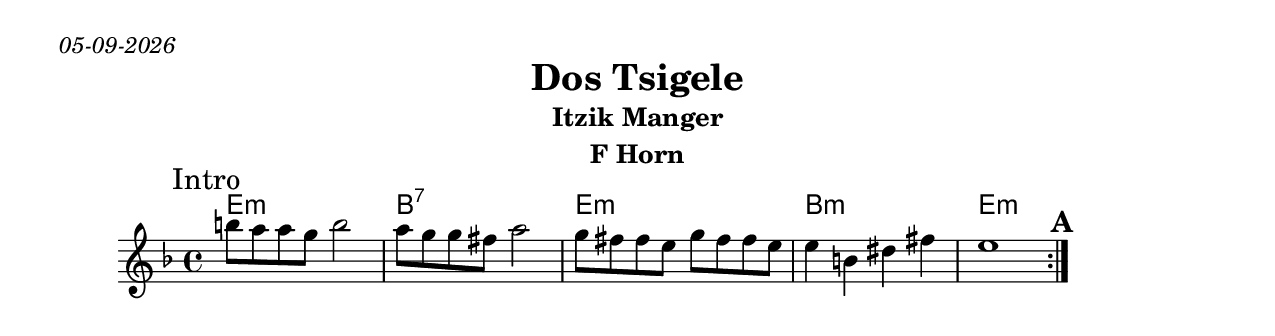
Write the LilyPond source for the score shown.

\version "2.18.0"
\include "english.ly"
\pointAndClickOff
\paper{
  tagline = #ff
  print-all-headers = ##t
  #(set-paper-size "letter")
}
date = #(strftime "%d-%m-%Y" (localtime (current-time)))

\markup{ \italic{ \date }  }

%\markup{ Got something to say? }

global = {
  \clef treble
  \key d \minor
  \time 4/4
  \set Score.markFormatter = #format-mark-box-alphabet
}

%#################################### Melody ########################
%melody =  \transpose c d \relative c' {  %transpose for clarinet
melody = \relative c'' {
  \global
  %\partial 16*3 a16 d f   %lead in notes

  \repeat volta 2{
   \mark Intro
   b'8 a a g b2
   a8 g g fs a2
   g8 fs fs e g fs fs e
   e4 b ds fs
   e1
  }
  \alternative {
    { }
    { }
  }

  \repeat volta 2{
   \mark \default
  }
   \alternative {
     { }
     { }
   }

}
%################################# Lyrics #####################
%\addlyrics{ \set stanza = #"1. " }
%################################# Chords #######################
harmonies = \chordmode {
  e1:m
  b1:7
  e1:m
  b1:m
  e1:m
}

\score {
  <<
    \new ChordNames {
      \set chordChanges = ##f
      \harmonies
    }
    \new Staff   \melody
  >>
  \header{
    title= "Dos Tsigele"
    subtitle="Itzik Manger"
    composer= ""
    instrument = "F Horn"
    arranger= ""
  }
  \layout{indent = 1.0\cm}
  \midi {
    \tempo 4 = 120

    % \midi { }
  }
}
%{
% more verses:
\markup{}
\markup {
  \fill-line {
    \hspace #0.1 % distance from left margin
    \column {
      \line { "1."
	\column {
	  ""
	}
      }
      \hspace #0.2 % vertical distance between verses
      \line { "2."
	\column {
	 ""
	}
      }
    }
    \hspace #0.1  % horiz. distance between columns
    \column {
      \line { "3."
	\column {
	  ""
	}
      }
      \hspace #0.2 % distance between verses
      \line { "4."
	\column {
	 ""
	}
      }
    }
    \hspace #0.1 % distance to right margin
  }
}

%}
